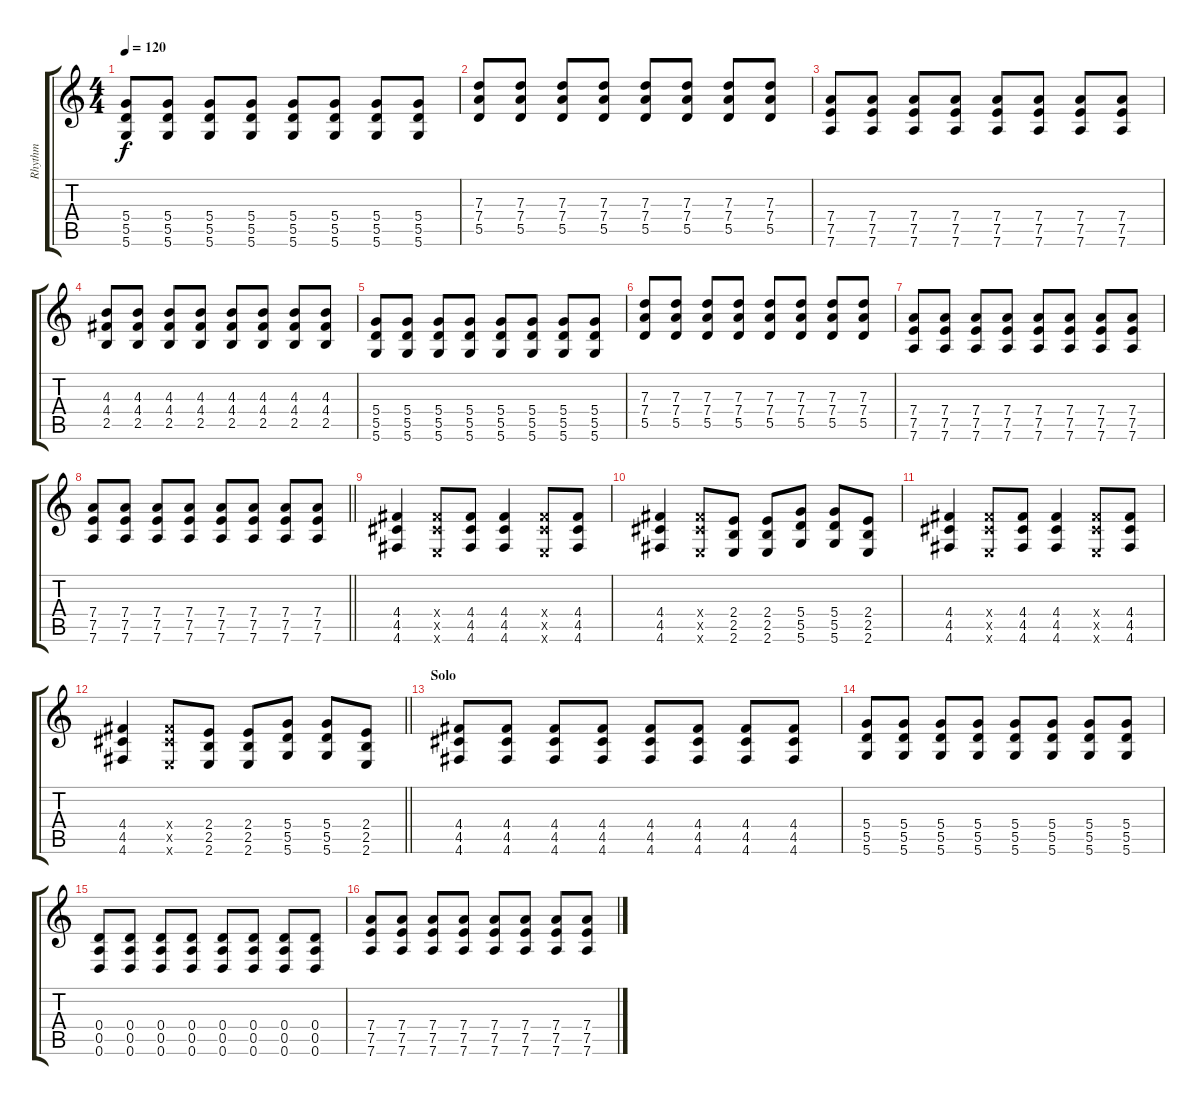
\track ("Rhythm" "Rhythm") {instrument distortionguitar}
\staff {score tabs}
\tuning (E4 B3 G3 D3 A2 D2) {hide}
\ts (4 4)
\tempo 120
\clef g2
\ks c
(5.4 5.5 5.6).8{dy f} (5.4 5.5 5.6).8 (5.4 5.5 5.6).8 (5.4 5.5 5.6).8 (5.4 5.5 5.6).8 (5.4 5.5 5.6).8 (5.4 5.5 5.6).8 (5.4 5.5 5.6).8 |
(7.3 7.4 5.5).8 (7.3 7.4 5.5).8 (7.3 7.4 5.5).8 (7.3 7.4 5.5).8 (7.3 7.4 5.5).8 (7.3 7.4 5.5).8 (7.3 7.4 5.5).8 (7.3 7.4 5.5).8 |
(7.4 7.5 7.6).8 (7.4 7.5 7.6).8 (7.4 7.5 7.6).8 (7.4 7.5 7.6).8 (7.4 7.5 7.6).8 (7.4 7.5 7.6).8 (7.4 7.5 7.6).8 (7.4 7.5 7.6).8 |
(4.3 4.4 2.5).8 (4.3 4.4 2.5).8 (4.3 4.4 2.5).8 (4.3 4.4 2.5).8 (4.3 4.4 2.5).8 (4.3 4.4 2.5).8 (4.3 4.4 2.5).8 (4.3 4.4 2.5).8 |
(5.4 5.5 5.6).8 (5.4 5.5 5.6).8 (5.4 5.5 5.6).8 (5.4 5.5 5.6).8 (5.4 5.5 5.6).8 (5.4 5.5 5.6).8 (5.4 5.5 5.6).8 (5.4 5.5 5.6).8 |
(7.3 7.4 5.5).8 (7.3 7.4 5.5).8 (7.3 7.4 5.5).8 (7.3 7.4 5.5).8 (7.3 7.4 5.5).8 (7.3 7.4 5.5).8 (7.3 7.4 5.5).8 (7.3 7.4 5.5).8 |
(7.4 7.5 7.6).8 (7.4 7.5 7.6).8 (7.4 7.5 7.6).8 (7.4 7.5 7.6).8 (7.4 7.5 7.6).8 (7.4 7.5 7.6).8 (7.4 7.5 7.6).8 (7.4 7.5 7.6).8 |
\barLineRight lightlight
(7.4 7.5 7.6).8 (7.4 7.5 7.6).8 (7.4 7.5 7.6).8 (7.4 7.5 7.6).8 (7.4 7.5 7.6).8 (7.4 7.5 7.6).8 (7.4 7.5 7.6).8 (7.4 7.5 7.6).8 |
\section ("" "")
(4.4 4.5 4.6).4 (4.4{x} 4.5{x} 2.6{x}).8 (4.4 4.5 4.6).8 (4.4 4.5 4.6).4 (4.4{x} 4.5{x} 2.6{x}).8 (4.4 4.5 4.6).8 |
(4.4 4.5 4.6).4 (4.4{x} 4.5{x} 2.6{x}).8 (2.4 2.5 2.6).8 (2.4 2.5 2.6).8 (5.4 5.5 5.6).8 (5.4 5.5 5.6).8 (2.4 2.5 2.6).8 |
(4.4 4.5 4.6).4 (4.4{x} 4.5{x} 2.6{x}).8 (4.4 4.5 4.6).8 (4.4 4.5 4.6).4 (4.4{x} 4.5{x} 2.6{x}).8 (4.4 4.5 4.6).8 |
\barLineRight lightlight
(4.4 4.5 4.6).4 (4.4{x} 4.5{x} 2.6{x}).8 (2.4 2.5 2.6).8 (2.4 2.5 2.6).8 (5.4 5.5 5.6).8 (5.4 5.5 5.6).8 (2.4 2.5 2.6).8 |
\section ("" "Solo")
(4.4 4.5 4.6).8{volume 13} (4.4 4.5 4.6).8 (4.4 4.5 4.6).8 (4.4 4.5 4.6).8 (4.4 4.5 4.6).8 (4.4 4.5 4.6).8 (4.4 4.5 4.6).8 (4.4 4.5 4.6).8 |
(5.4 5.5 5.6).8 (5.4 5.5 5.6).8 (5.4 5.5 5.6).8 (5.4 5.5 5.6).8 (5.4 5.5 5.6).8 (5.4 5.5 5.6).8 (5.4 5.5 5.6).8 (5.4 5.5 5.6).8 |
(0.4 0.5 0.6).8 (0.4 0.5 0.6).8 (0.4 0.5 0.6).8 (0.4 0.5 0.6).8 (0.4 0.5 0.6).8 (0.4 0.5 0.6).8 (0.4 0.5 0.6).8 (0.4 0.5 0.6).8 |
(7.4 7.5 7.6).8 (7.4 7.5 7.6).8 (7.4 7.5 7.6).8 (7.4 7.5 7.6).8 (7.4 7.5 7.6).8 (7.4 7.5 7.6).8 (7.4 7.5 7.6).8 (7.4 7.5 7.6).8
